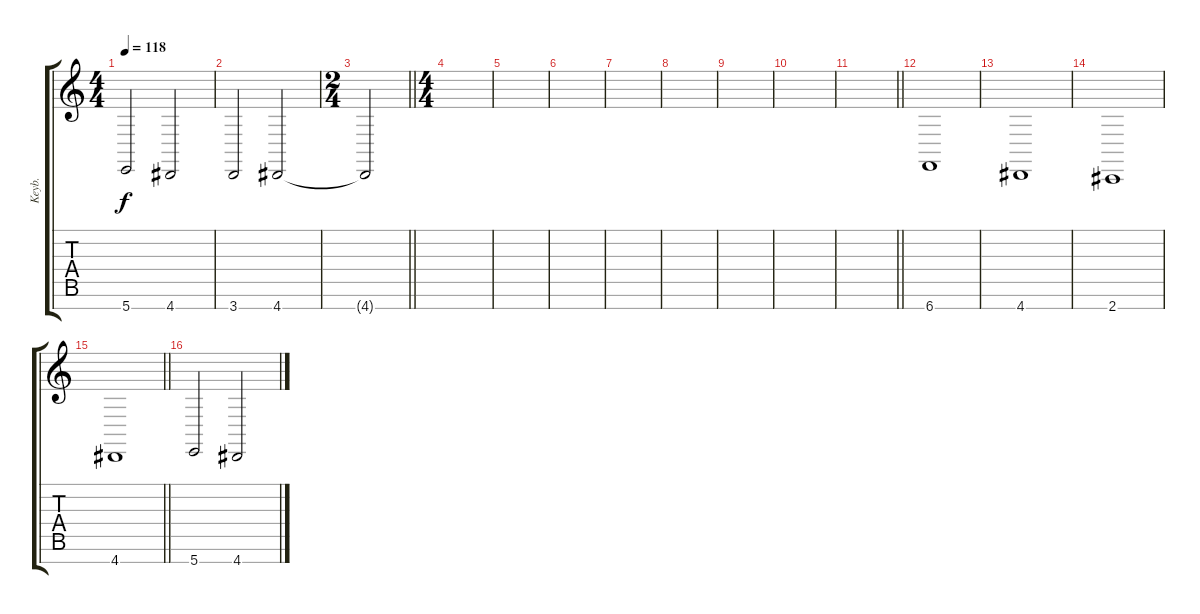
\track ("Keyb." "Keyb.") {instrument stringensemble1}
\staff {score tabs}
\tuning (E4 B3 G3 D3 A2 E2 B1) {hide}
\ts (4 4)
\tempo 118
\clef g2
\ks c
5.7.2{dy f} 4.7.2 |
3.7.2 4.7.2 |
\ts (2 4)
\barLineRight lightlight
4.7{t}.2 |
\ts (4 4)
|
|
|
|
|
|
|
\barLineRight lightlight
|
6.7.1 |
4.7.1 |
2.7.1 |
\barLineRight lightlight
4.7.1 |
5.7.2 4.7.2
